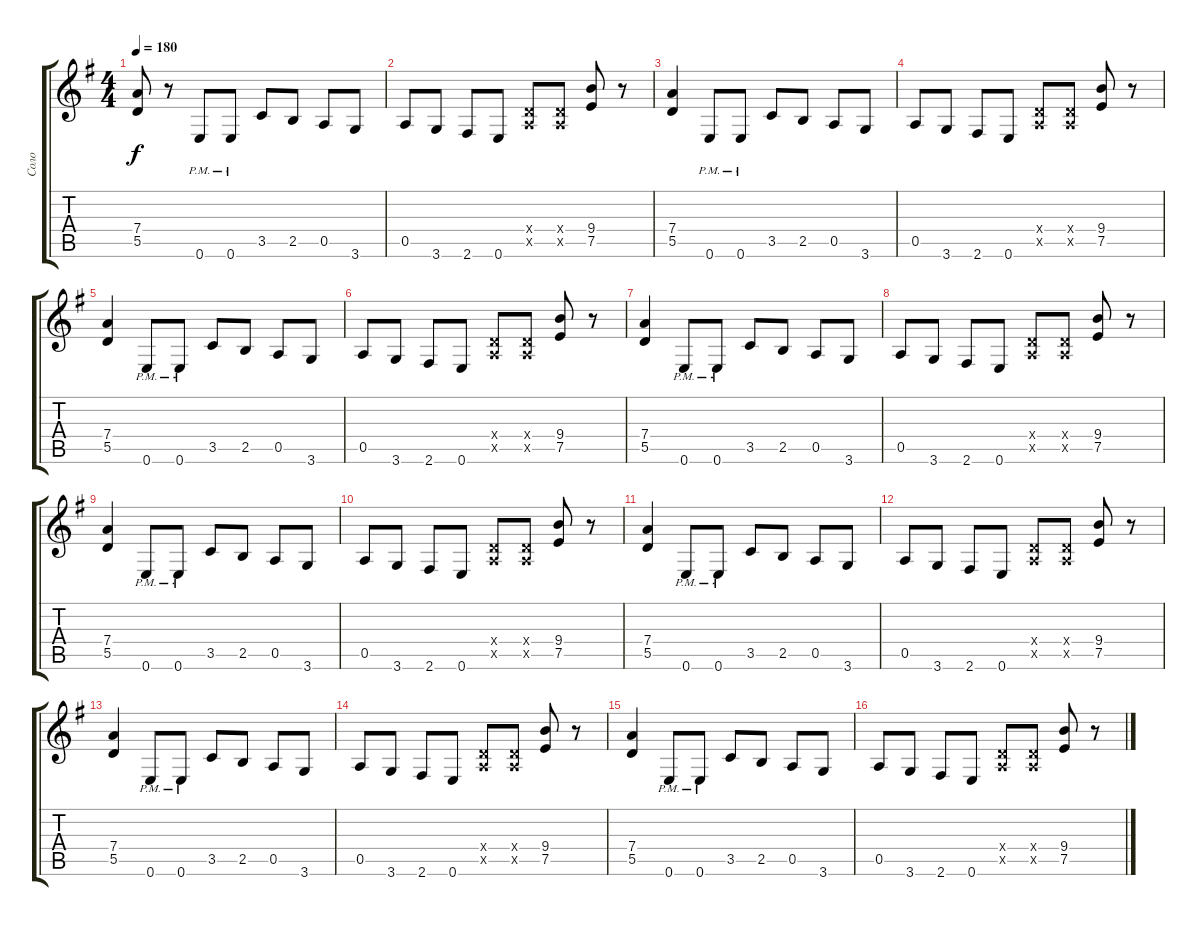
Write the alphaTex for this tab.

\track ("Соло" "Соло") {instrument distortionguitar}
\staff {score tabs}
\tuning (E4 B3 G3 D3 A2 E2) {hide}
\ts (4 4)
\tempo 180
\clef g2
\ks g
(7.4 5.5).8{dy f} r.8 0.6{pm}.8 0.6{pm}.8 3.5.8 2.5.8 0.5.8 3.6.8 |
0.5.8 3.6.8 2.6.8 0.6.8 (0.4{x} 0.5{x}).8 (0.4{x} 0.5{x}).8 (9.4 7.5).8 r.8 |
(7.4 5.5).4 0.6{pm}.8 0.6{pm}.8 3.5.8 2.5.8 0.5.8 3.6.8 |
0.5.8 3.6.8 2.6.8 0.6.8 (0.4{x} 0.5{x}).8 (0.4{x} 0.5{x}).8 (9.4 7.5).8 r.8 |
(7.4 5.5).4 0.6{pm}.8 0.6{pm}.8 3.5.8 2.5.8 0.5.8 3.6.8 |
0.5.8 3.6.8 2.6.8 0.6.8 (0.4{x} 0.5{x}).8 (0.4{x} 0.5{x}).8 (9.4 7.5).8 r.8 |
(7.4 5.5).4 0.6{pm}.8 0.6{pm}.8 3.5.8 2.5.8 0.5.8 3.6.8 |
0.5.8 3.6.8 2.6.8 0.6.8 (0.4{x} 0.5{x}).8 (0.4{x} 0.5{x}).8 (9.4 7.5).8 r.8 |
(7.4 5.5).4 0.6{pm}.8 0.6{pm}.8 3.5.8 2.5.8 0.5.8 3.6.8 |
0.5.8 3.6.8 2.6.8 0.6.8 (0.4{x} 0.5{x}).8 (0.4{x} 0.5{x}).8 (9.4 7.5).8 r.8 |
(7.4 5.5).4 0.6{pm}.8 0.6{pm}.8 3.5.8 2.5.8 0.5.8 3.6.8 |
0.5.8 3.6.8 2.6.8 0.6.8 (0.4{x} 0.5{x}).8 (0.4{x} 0.5{x}).8 (9.4 7.5).8 r.8 |
(7.4 5.5).4 0.6{pm}.8 0.6{pm}.8 3.5.8 2.5.8 0.5.8 3.6.8 |
0.5.8 3.6.8 2.6.8 0.6.8 (0.4{x} 0.5{x}).8 (0.4{x} 0.5{x}).8 (9.4 7.5).8 r.8 |
(7.4 5.5).4 0.6{pm}.8 0.6{pm}.8 3.5.8 2.5.8 0.5.8 3.6.8 |
0.5.8 3.6.8 2.6.8 0.6.8 (0.4{x} 0.5{x}).8 (0.4{x} 0.5{x}).8 (9.4 7.5).8 r.8
